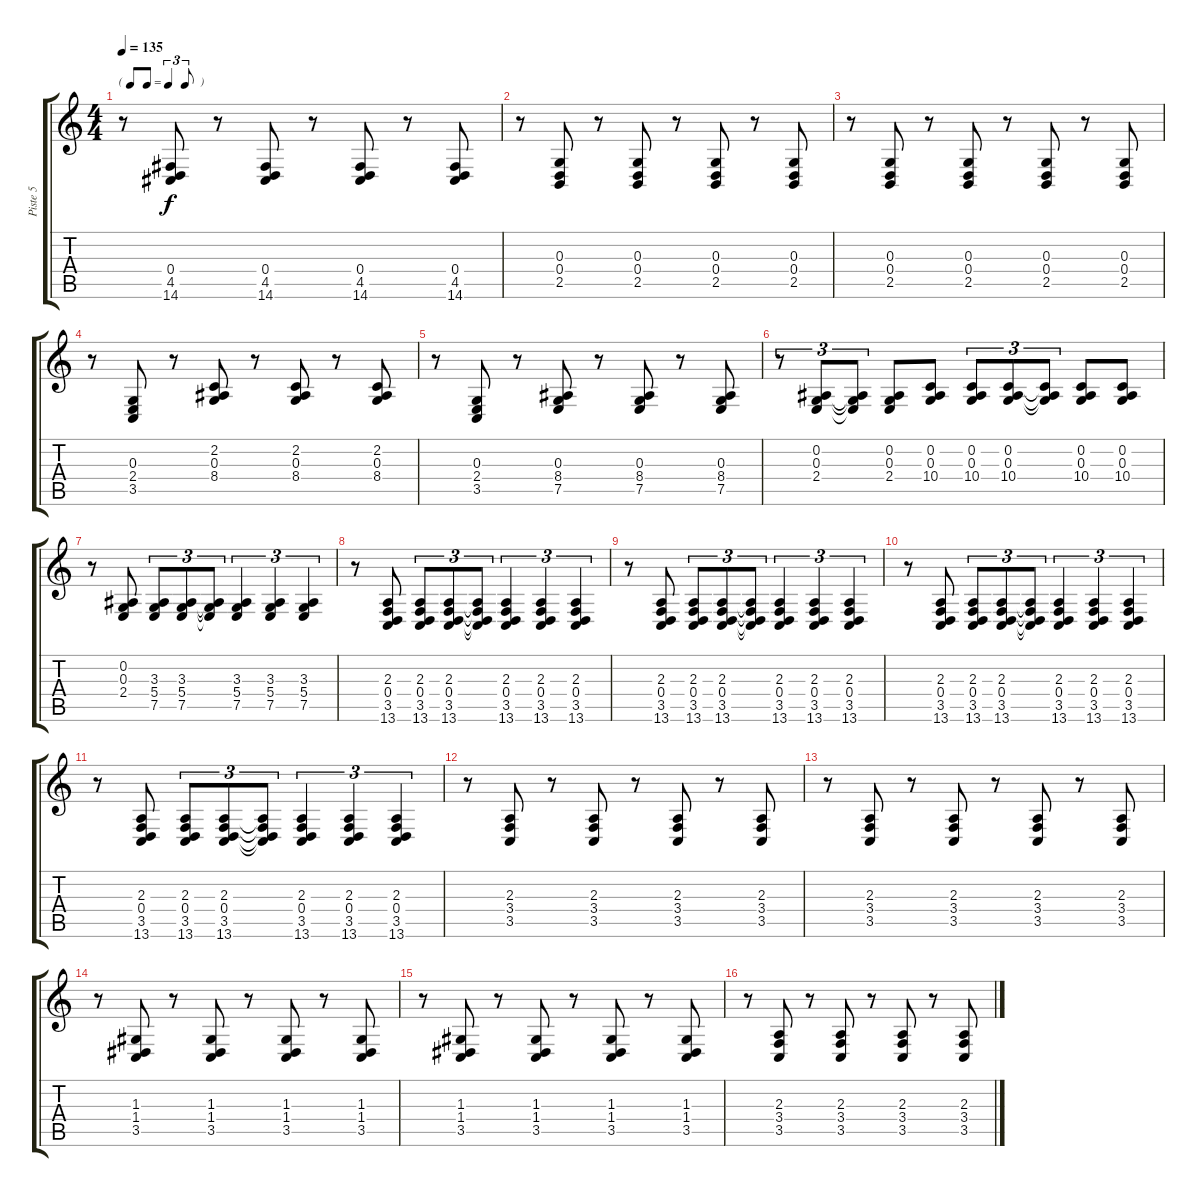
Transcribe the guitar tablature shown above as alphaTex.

\track ("Piste 5" "Piste 5") {instrument brightacousticpiano}
\staff {score tabs}
\tuning (E4 Bb3 G3 D3 A2 E2) {hide}
\ts (4 4)
\tf triplet8th
\tempo 135
\clef g2
\ks c
r.8{dy f} (0.4 4.5 14.6).8 r.8 (0.4 4.5 14.6).8 r.8 (0.4 4.5 14.6).8 r.8 (0.4 4.5 14.6).8 |
r.8 (0.3 0.4 2.5).8 r.8 (0.3 0.4 2.5).8 r.8 (0.3 0.4 2.5).8 r.8 (0.3 0.4 2.5).8 |
r.8 (0.3 0.4 2.5).8 r.8 (0.3 0.4 2.5).8 r.8 (0.3 0.4 2.5).8 r.8 (0.3 0.4 2.5).8 |
r.8 (0.3 2.4 3.5).8 r.8 (2.2 0.3 8.4).8 r.8 (2.2 0.3 8.4).8 r.8 (2.2 0.3 8.4).8 |
r.8 (0.3 2.4 3.5).8 r.8 (0.3 8.4 7.5).8 r.8 (0.3 8.4 7.5).8 r.8 (0.3 8.4 7.5).8 |
r.8{tu (3 2)} (0.2 0.3 2.4).8{tu (3 2)} (0.2{t} 0.3{t} 2.4{t}).8{tu (3 2)} (0.2 0.3 2.4).8 (0.2 0.3 10.4).8 (0.2 0.3 10.4).8{tu (3 2)} (0.2 0.3 10.4).8{tu (3 2)} (0.2{t} 0.3{t} 10.4{t}).8{tu (3 2)} (0.2 0.3 10.4).8 (0.2 0.3 10.4).8 |
r.8 (0.2 0.3 2.4).8 (3.3 5.4 7.5).8{tu (3 2)} (3.3 5.4 7.5).8{tu (3 2)} (3.3{t} 5.4{t} 7.5{t}).8{tu (3 2)} (3.3 5.4 7.5).4{tu (3 2)} (3.3 5.4 7.5).4{tu (3 2)} (3.3 5.4 7.5).4{tu (3 2)} |
r.8 (2.3 0.4 3.5 13.6).8 (2.3 0.4 3.5 13.6).8{tu (3 2)} (2.3 0.4 3.5 13.6).8{tu (3 2)} (2.3{t} 0.4{t} 3.5{t} 13.6{t}).8{tu (3 2)} (2.3 0.4 3.5 13.6).4{tu (3 2)} (2.3 0.4 3.5 13.6).4{tu (3 2)} (2.3 0.4 3.5 13.6).4{tu (3 2)} |
r.8 (2.3 0.4 3.5 13.6).8 (2.3 0.4 3.5 13.6).8{tu (3 2)} (2.3 0.4 3.5 13.6).8{tu (3 2)} (2.3{t} 0.4{t} 3.5{t} 13.6{t}).8{tu (3 2)} (2.3 0.4 3.5 13.6).4{tu (3 2)} (2.3 0.4 3.5 13.6).4{tu (3 2)} (2.3 0.4 3.5 13.6).4{tu (3 2)} |
r.8 (2.3 0.4 3.5 13.6).8 (2.3 0.4 3.5 13.6).8{tu (3 2)} (2.3 0.4 3.5 13.6).8{tu (3 2)} (2.3{t} 0.4{t} 3.5{t} 13.6{t}).8{tu (3 2)} (2.3 0.4 3.5 13.6).4{tu (3 2)} (2.3 0.4 3.5 13.6).4{tu (3 2)} (2.3 0.4 3.5 13.6).4{tu (3 2)} |
r.8 (2.3 0.4 3.5 13.6).8 (2.3 0.4 3.5 13.6).8{tu (3 2)} (2.3 0.4 3.5 13.6).8{tu (3 2)} (2.3{t} 0.4{t} 3.5{t} 13.6{t}).8{tu (3 2)} (2.3 0.4 3.5 13.6).4{tu (3 2)} (2.3 0.4 3.5 13.6).4{tu (3 2)} (2.3 0.4 3.5 13.6).4{tu (3 2)} |
r.8 (2.3 3.4 3.5).8 r.8 (2.3 3.4 3.5).8 r.8 (2.3 3.4 3.5).8 r.8 (2.3 3.4 3.5).8 |
r.8 (2.3 3.4 3.5).8 r.8 (2.3 3.4 3.5).8 r.8 (2.3 3.4 3.5).8 r.8 (2.3 3.4 3.5).8 |
r.8 (1.3 1.4 3.5).8 r.8 (1.3 1.4 3.5).8 r.8 (1.3 1.4 3.5).8 r.8 (1.3 1.4 3.5).8 |
r.8 (1.3 1.4 3.5).8 r.8 (1.3 1.4 3.5).8 r.8 (1.3 1.4 3.5).8 r.8 (1.3 1.4 3.5).8 |
r.8 (2.3 3.4 3.5).8 r.8 (2.3 3.4 3.5).8 r.8 (2.3 3.4 3.5).8 r.8 (2.3 3.4 3.5).8
